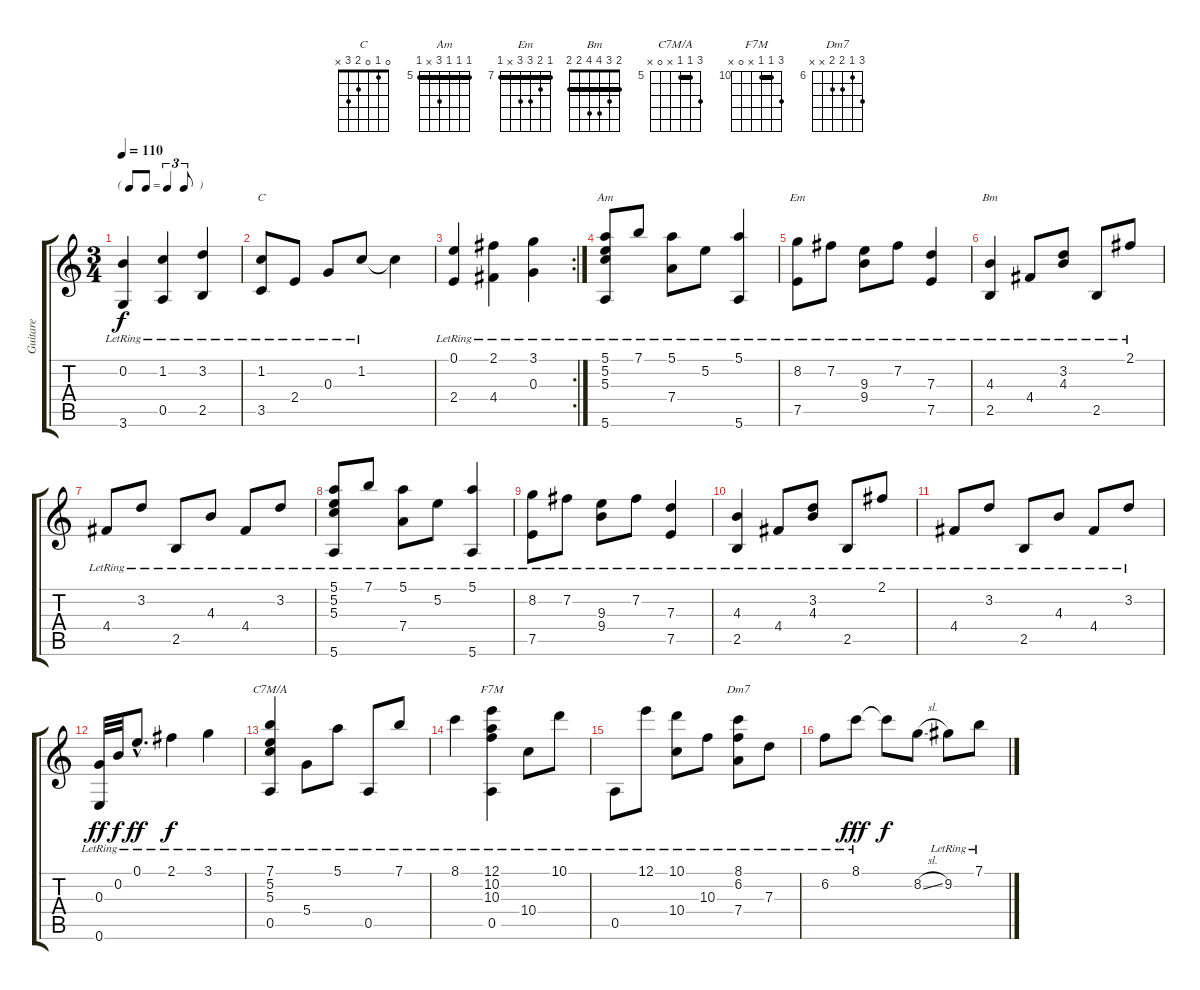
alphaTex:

\track ("Guitare" "Guitare") {instrument acousticguitarnylon}
\staff {score tabs}
\tuning (E4 B3 G3 D3 A2 E2) {hide}
\chord ("C" 0 1 0 2 3 x)
\chord ("Am" 5 5 5 7 x 5) {firstfret 5 barre 5}
\chord ("Em" 7 8 9 9 x 7) {firstfret 7 barre 7}
\chord ("Bm" 2 3 4 4 2 2) {barre 2}
\chord ("C7M/A" 7 5 5 x 0 x) {firstfret 5 barre 5}
\chord ("F7M" 12 10 10 x 0 x) {firstfret 10 barre 10}
\chord ("Dm7" 8 6 7 7 x x) {firstfret 6}
\ts (3 4)
\tf triplet8th
\tempo 110
\clef g2
\ks c
(0.2{lr} 3.6{lr}).4{dy f} (1.2{lr} 0.5{lr}).4 (3.2{lr} 2.5{lr}).4 |
(1.2{lr} 3.5{lr}).8{ch "C"} 2.4{lr}.8 0.3{lr}.8 1.2{lr}.8 1.2{t}.4 |
\rc 2
(0.1{lr} 2.4{lr}).4 (2.1{lr} 4.4{lr}).4 (3.1{lr} 0.3{lr}).4 |
(5.1{lr} 5.2{lr} 5.3{lr} 5.6{lr}).8{ch "Am"} 7.1{lr}.8 (5.1{lr} 7.4{lr}).8 5.2{lr}.8 (5.1{lr} 5.6{lr}).4 |
(8.2{lr} 7.5{lr}).8{ch "Em"} 7.2{lr}.8 (9.3{lr} 9.4{lr}).8 7.2{lr}.8 (7.3{lr} 7.5{lr}).4 |
(4.3{lr} 2.5{lr}).4{ch "Bm"} 4.4{lr}.8 (3.2{lr} 4.3{lr}).8 2.5{lr}.8 2.1{lr}.8 |
4.4{lr}.8 3.2{lr}.8 2.5{lr}.8 4.3{lr}.8 4.4{lr}.8 3.2{lr}.8 |
(5.1{lr} 5.2{lr} 5.3{lr} 5.6{lr}).8 7.1{lr}.8 (5.1{lr} 7.4{lr}).8 5.2{lr}.8 (5.1{lr} 5.6{lr}).4 |
(8.2{lr} 7.5{lr}).8 7.2{lr}.8 (9.3{lr} 9.4{lr}).8 7.2{lr}.8 (7.3{lr} 7.5{lr}).4 |
(4.3{lr} 2.5{lr}).4 4.4{lr}.8 (3.2{lr} 4.3{lr}).8 2.5{lr}.8 2.1{lr}.8 |
4.4{lr}.8 3.2{lr}.8 2.5{lr}.8 4.3{lr}.8 4.4{lr}.8 3.2{lr}.8 |
(0.3{lr} 0.6{lr}).32{dy ff} 0.2{lr}.32{dy f} 0.1{hac lr}.8{d dy ff} 2.1{lr}.4{dy f} 3.1{lr}.4 |
(7.1{lr} 5.2{lr} 5.3{lr} 0.5{lr}).4{ch "C7M/A"} 5.4{lr}.8 5.1{lr}.8 0.5{lr}.8 7.1{lr}.8 |
8.1{lr}.4 (12.1{lr} 10.2{lr} 10.3{lr} 0.5{lr}).4{ch "F7M"} 10.4{lr}.8 10.1{lr}.8 |
0.5{lr}.8 12.1{lr}.8 (10.1{lr} 10.4{lr}).8 10.3{lr}.8 (8.1{lr} 6.2{lr} 7.4{lr}).8{ch "Dm7"} 7.3{lr}.8 |
6.2{lr}.8 8.1{lr}.8{dy fff} 8.1{t}.8{dy f} 8.2{sl}.8 9.2{lr}.8 7.1{lr}.8
